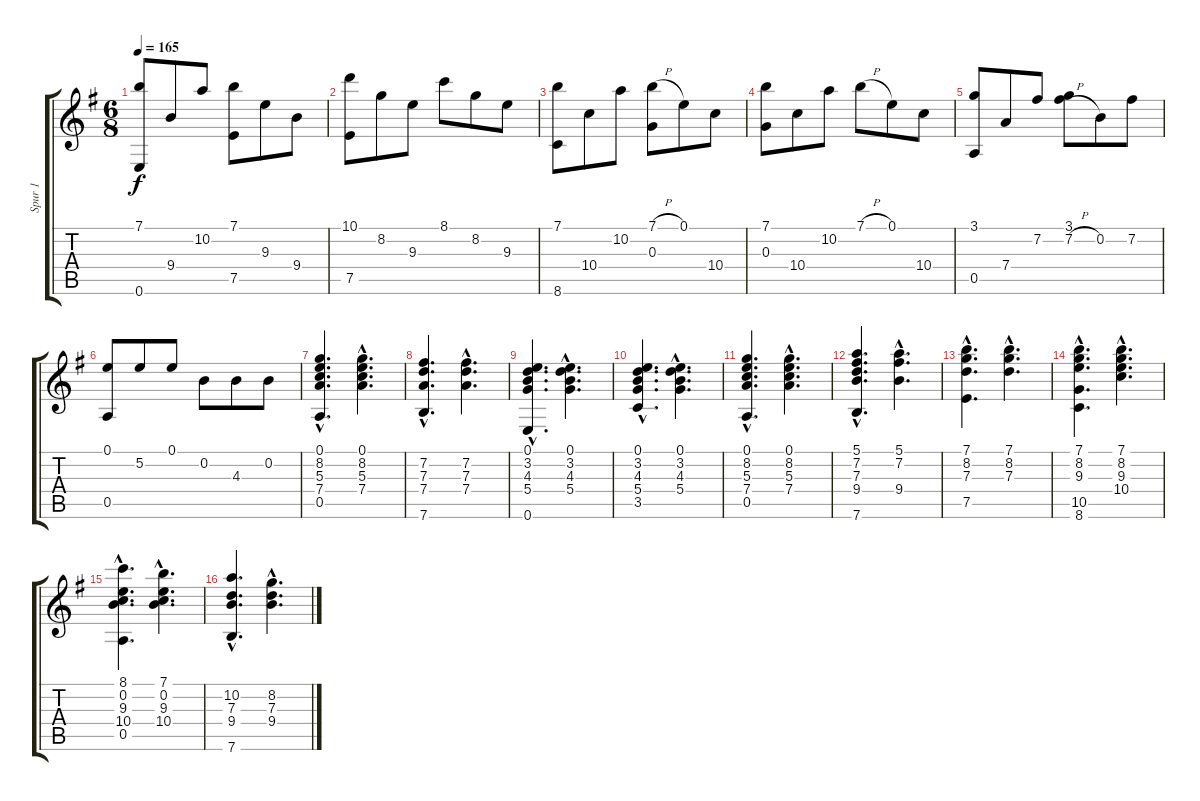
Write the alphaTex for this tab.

\track ("Spur 1" "Spur 1") {instrument acousticguitarsteel}
\staff {score tabs}
\tuning (E4 B3 G3 D3 A2 E2) {hide}
\ts (6 8)
\tempo 165
\clef g2
\ks g
(7.1 0.6).8{dy f} 9.4.8 10.2.8 (7.1 7.5).8 9.3.8 9.4.8 |
(10.1 7.5).8 8.2.8 9.3.8 8.1.8 8.2.8 9.3.8 |
(7.1 8.6).8 10.4.8 10.2.8 (7.1{h} 0.3).8 0.1.8 10.4.8 |
(7.1 0.3).8 10.4.8 10.2.8 7.1{h}.8 0.1.8 10.4.8 |
(3.1 0.5).8 7.4.8 7.2.8 (3.1 7.2{h}).8 0.2.8 7.2.8 |
(0.1 0.5).8 5.2.8 0.1.8 0.2.8 4.3.8 0.2.8 |
(0.1{hac} 8.2{hac} 5.3{hac} 7.4{hac} 0.5{hac}).4{d} (0.1{hac} 8.2{hac} 5.3{hac} 7.4{hac}).4{d} |
(7.2{hac} 7.3{hac} 7.4{hac} 7.6{hac}).4{d} (7.2{hac} 7.3{hac} 7.4{hac}).4{d} |
(0.1{hac} 3.2{hac} 4.3{hac} 5.4{hac} 0.6{hac}).4{d} (0.1{hac} 3.2{hac} 4.3{hac} 5.4{hac}).4{d} |
(0.1{hac} 3.2{hac} 4.3{hac} 5.4{hac} 3.5{hac}).4{d} (0.1{hac} 3.2{hac} 4.3{hac} 5.4{hac}).4{d} |
(0.1{hac} 8.2{hac} 5.3{hac} 7.4{hac} 0.5{hac}).4{d} (0.1{hac} 8.2{hac} 5.3{hac} 7.4{hac}).4{d} |
(5.1{hac} 7.2{hac} 7.3{hac} 9.4{hac} 7.6{hac}).4{d} (5.1{hac} 7.2{hac} 9.4{hac}).4{d} |
(7.1{hac} 8.2{hac} 7.3{hac} 7.5{hac}).4{d} (7.1{hac} 8.2{hac} 7.3{hac}).4{d} |
(7.1{hac} 8.2{hac} 9.3{hac} 10.5{hac} 8.6{hac}).4{d} (7.1{hac} 8.2{hac} 9.3{hac} 10.4{hac}).4{d} |
(8.1{hac} 0.2{hac} 9.3{hac} 10.4{hac} 0.5{hac}).4{d} (7.1{hac} 0.2{hac} 9.3{hac} 10.4{hac}).4{d} |
(10.2{hac} 7.3{hac} 9.4{hac} 7.6{hac}).4{d} (8.2{hac} 7.3{hac} 9.4{hac}).4{d}
